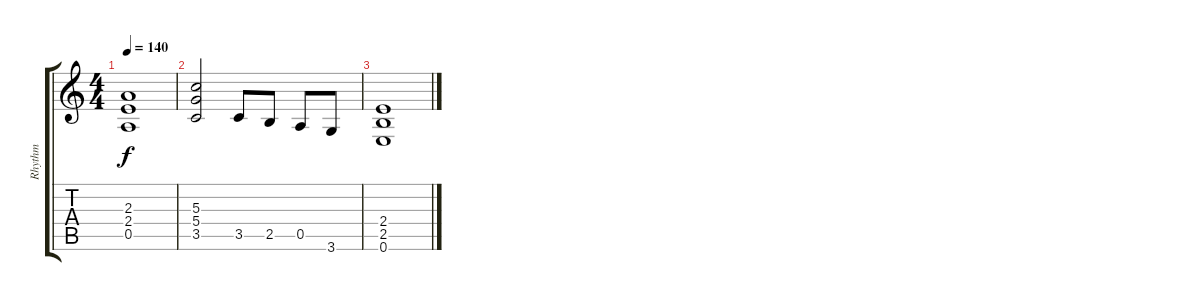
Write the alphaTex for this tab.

\track ("Rhythm" "Rhythm") {instrument distortionguitar}
\staff {score tabs}
\tuning (E4 B3 G3 D3 A2 E2) {hide}
\ts (4 4)
\tempo 140
\clef g2
\ks c
(2.3 2.4 0.5).1{dy f} |
(5.3 5.4 3.5).2 3.5.8 2.5.8 0.5.8 3.6.8 |
(2.4 2.5 0.6).1
